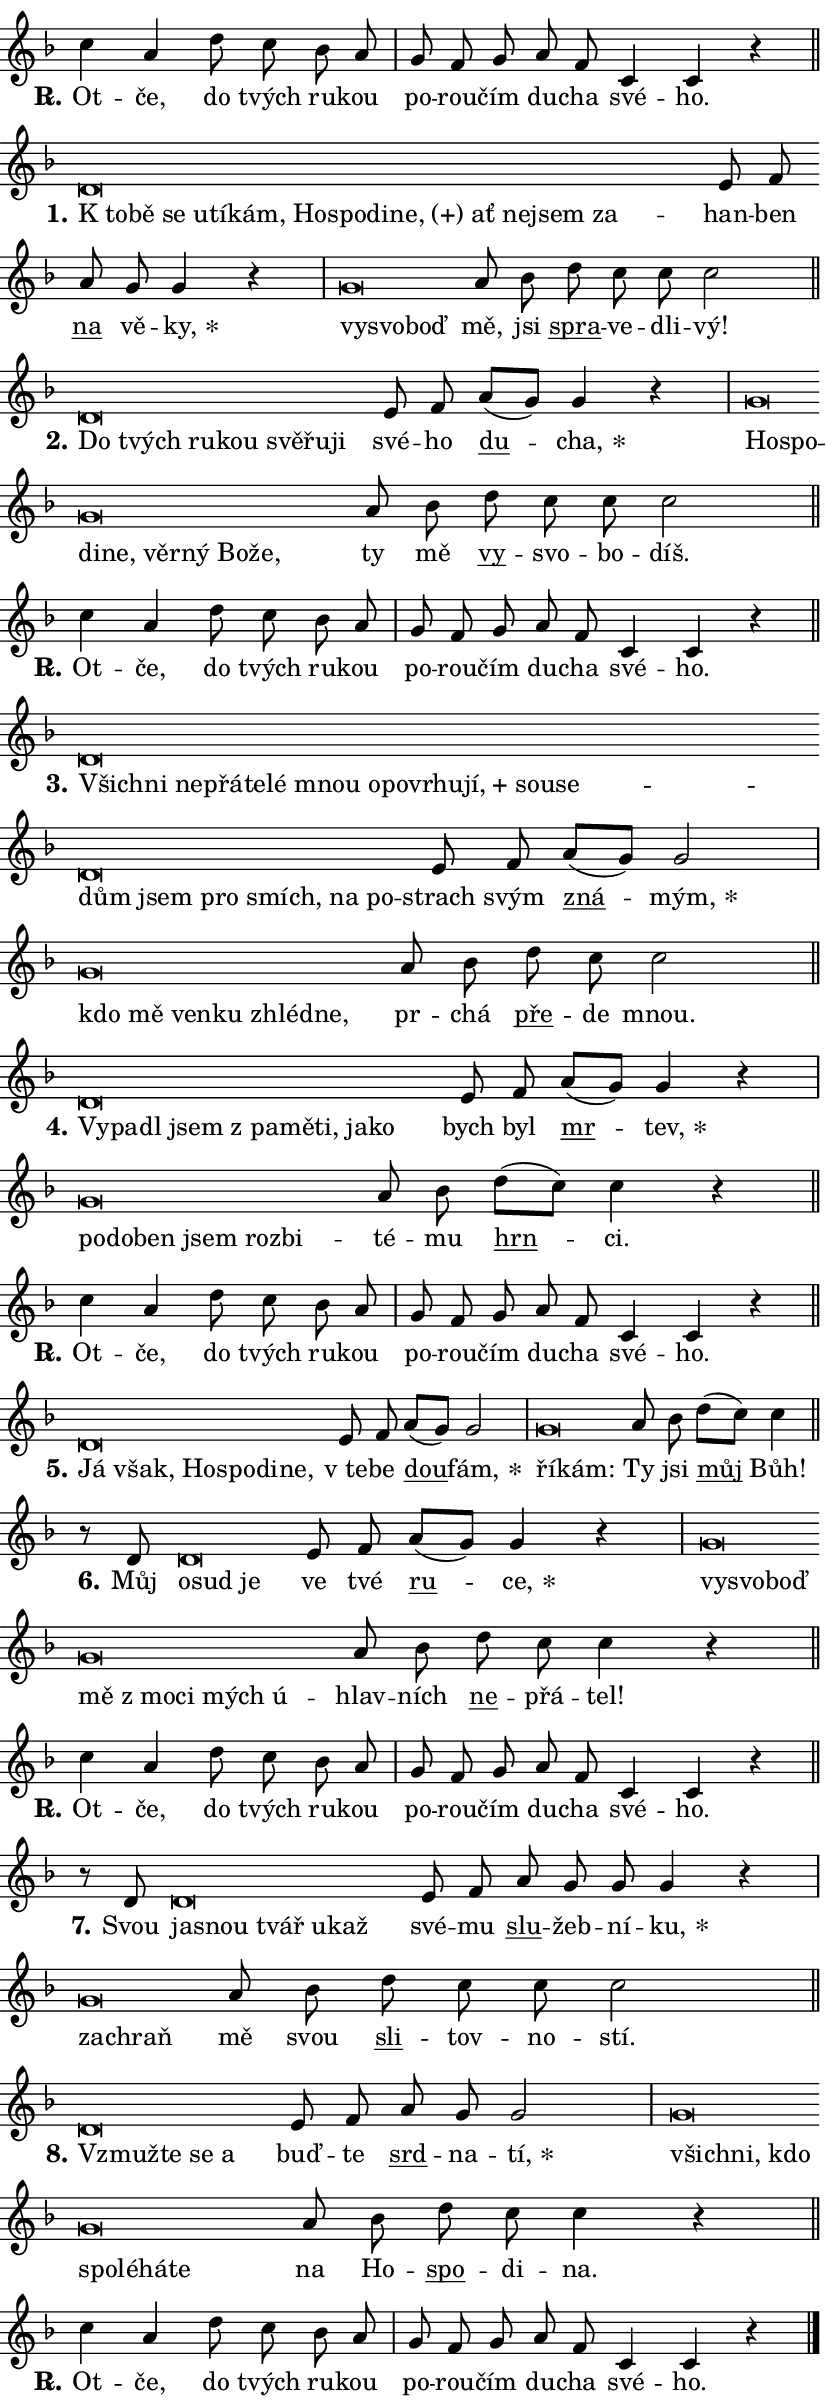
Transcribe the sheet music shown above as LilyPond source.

\version "2.24.0"
\header { tagline = "" }
\paper {
  indent = 0\cm
  top-margin = 0\cm
  right-margin = 0.13\cm % to fit lyric hyphens
  bottom-margin = 0\cm
  left-margin = 0\cm
  paper-width = 14\cm
  page-breaking = #ly:one-page-breaking
  system-system-spacing.basic-distance = #11
  score-system-spacing.basic-distance = #11
  ragged-last = ##f
}


%% Author: Thomas Morley
%% https://lists.gnu.org/archive/html/lilypond-user/2020-05/msg00002.html
#(define (line-position grob)
"Returns position of @var[grob} in current system:
   @code{'start}, if at first time-step
   @code{'end}, if at last time-step
   @code{'middle} otherwise
"
  (let* ((col (ly:item-get-column grob))
         (ln (ly:grob-object col 'left-neighbor))
         (rn (ly:grob-object col 'right-neighbor))
         (col-to-check-left (if (ly:grob? ln) ln col))
         (col-to-check-right (if (ly:grob? rn) rn col))
         (break-dir-left
           (and
             (ly:grob-property col-to-check-left 'non-musical #f)
             (ly:item-break-dir col-to-check-left)))
         (break-dir-right
           (and
             (ly:grob-property col-to-check-right 'non-musical #f)
             (ly:item-break-dir col-to-check-right))))
        (cond ((eqv? 1 break-dir-left) 'start)
              ((eqv? -1 break-dir-right) 'end)
              (else 'middle))))

#(define (tranparent-at-line-position vctor)
  (lambda (grob)
  "Relying on @code{line-position} select the relevant enry from @var{vctor}.
Used to determine transparency,"
    (case (line-position grob)
      ((end) (not (vector-ref vctor 0)))
      ((middle) (not (vector-ref vctor 1)))
      ((start) (not (vector-ref vctor 2))))))

noteHeadBreakVisibility =
#(define-music-function (break-visibility)(vector?)
"Makes @code{NoteHead}s transparent relying on @var{break-visibility}"
#{
  \override NoteHead.transparent =
    #(tranparent-at-line-position break-visibility)
#})

#(define delete-ledgers-for-transparent-note-heads
  (lambda (grob)
    "Reads whether a @code{NoteHead} is transparent.
If so this @code{NoteHead} is removed from @code{'note-heads} from
@var{grob}, which is supposed to be @code{LedgerLineSpanner}.
As a result ledgers are not printed for this @code{NoteHead}"
    (let* ((nhds-array (ly:grob-object grob 'note-heads))
           (nhds-list
             (if (ly:grob-array? nhds-array)
                 (ly:grob-array->list nhds-array)
                 '()))
           ;; Relies on the transparent-property being done before
           ;; Staff.LedgerLineSpanner.after-line-breaking is executed.
           ;; This is fragile ...
           (to-keep
             (remove
               (lambda (nhd)
                 (ly:grob-property nhd 'transparent #f))
               nhds-list)))
      ;; TODO find a better method to iterate over grob-arrays, similiar
      ;; to filter/remove etc for lists
      ;; For now rebuilt from scratch
      (set! (ly:grob-object grob 'note-heads)  '())
      (for-each
        (lambda (nhd)
          (ly:pointer-group-interface::add-grob grob 'note-heads nhd))
        to-keep))))

squashNotes = {
  \override NoteHead.X-extent = #'(-0.2 . 0.2)
  \override NoteHead.Y-extent = #'(-0.75 . 0)
  \override NoteHead.stencil =
    #(lambda (grob)
       (let ((pos (ly:grob-property grob 'staff-position)))
         (begin
           (if (< pos -7) (display "ERROR: Lower brevis then expected\n") (display ""))
           (if (<= pos -6) ly:text-interface::print ly:note-head::print))))
}
unSquashNotes = {
  \revert NoteHead.X-extent
  \revert NoteHead.Y-extent
  \revert NoteHead.stencil
}

hideNotes = \noteHeadBreakVisibility #begin-of-line-visible
unHideNotes = \noteHeadBreakVisibility #all-visible

% work-around for resetting accidentals
% https://lilypond.org/doc/v2.23/Documentation/notation/displaying-rhythms#unmetered-music
cadenzaMeasure = {
  \cadenzaOff
  \partial 1024 s1024
  \cadenzaOn
}

#(define-markup-command (accent layout props text) (markup?)
  "Underline accented syllable"
  (interpret-markup layout props
    #{\markup \override #'(offset . 4.3) \underline { #text }#}))

responsum = \markup \concat {
  "R" \hspace #-1.05 \path #0.1 #'((moveto 0 0.07) (lineto 0.9 0.8)) \hspace #0.05 "."
}

spaceSize = #0.6828661417322834 % exact space size for TeX Gyre Schola

\layout {
  \context {
    \Staff
    \remove "Time_signature_engraver"
    \override LedgerLineSpanner.after-line-breaking = #delete-ledgers-for-transparent-note-heads
  }
  \context {
    \Lyrics {
      \override LyricSpace.minimum-distance = \spaceSize
      \override LyricText.font-name = #"TeX Gyre Schola"
      \override LyricText.font-size = 1
      \override StanzaNumber.font-name = #"TeX Gyre Schola Bold"
      \override StanzaNumber.font-size = 1
    }
  }
  \context {
    \Score 
    \override NoteHead.text =
      #(lambda (grob) 
        (let ((pos (ly:grob-property grob 'staff-position)))
          #{\markup {
            \combine
              \halign #-0.55 \raise #(if (= pos -6) 0 0.5) \override #'(thickness . 2) \draw-line #'(3.2 . 0)
              \musicglyph "noteheads.sM1"
          }#}))
  }
}

% magnetic-lyrics.ily
%
%   written by
%     Jean Abou Samra <jean@abou-samra.fr>
%     Werner Lemberg <wl@gnu.org>
%
%   adapted by
%     Jiri Hon <jiri.hon@gmail.com>
%
% Version 2022-Apr-15

% https://www.mail-archive.com/lilypond-user@gnu.org/msg149350.html

#(define (Left_hyphen_pointer_engraver context)
   "Collect syllable-hyphen-syllable occurrences in lyrics and store
them in properties.  This engraver only looks to the left.  For
example, if the lyrics input is @code{foo -- bar}, it does the
following.

@itemize @bullet
@item
Set the @code{text} property of the @code{LyricHyphen} grob between
@q{foo} and @q{bar} to @code{foo}.

@item
Set the @code{left-hyphen} property of the @code{LyricText} grob with
text @q{foo} to the @code{LyricHyphen} grob between @q{foo} and
@q{bar}.
@end itemize

Use this auxiliary engraver in combination with the
@code{lyric-@/text::@/apply-@/magnetic-@/offset!} hook."
   (let ((hyphen #f)
         (text #f))
     (make-engraver
      (acknowledgers
       ((lyric-syllable-interface engraver grob source-engraver)
        (set! text grob)))
      (end-acknowledgers
       ((lyric-hyphen-interface engraver grob source-engraver)
        ;(when (not (grob::has-interface grob 'lyric-space-interface))
          (set! hyphen grob)));)
      ((stop-translation-timestep engraver)
       (when (and text hyphen)
         (ly:grob-set-object! text 'left-hyphen hyphen))
       (set! text #f)
       (set! hyphen #f)))))

#(define (lyric-text::apply-magnetic-offset! grob)
   "If the space between two syllables is less than the value in
property @code{LyricText@/.details@/.squash-threshold}, move the right
syllable to the left so that it gets concatenated with the left
syllable.

Use this function as a hook for
@code{LyricText@/.after-@/line-@/breaking} if the
@code{Left_@/hyphen_@/pointer_@/engraver} is active."
   (let ((hyphen (ly:grob-object grob 'left-hyphen #f)))
     (when hyphen
       (let ((left-text (ly:spanner-bound hyphen LEFT)))
         (when (grob::has-interface left-text 'lyric-syllable-interface)
           (let* ((common (ly:grob-common-refpoint grob left-text X))
                  (this-x-ext (ly:grob-extent grob common X))
                  (left-x-ext
                   (begin
                     ;; Trigger magnetism for left-text.
                     (ly:grob-property left-text 'after-line-breaking)
                     (ly:grob-extent left-text common X)))
                  ;; `delta` is the gap width between two syllables.
                  (delta (- (interval-start this-x-ext)
                            (interval-end left-x-ext)))
                  (details (ly:grob-property grob 'details))
                  (threshold (assoc-get 'squash-threshold details 0.2)))
             (when (< delta threshold)
               (let* (;; We have to manipulate the input text so that
                      ;; ligatures crossing syllable boundaries are not
                      ;; disabled.  For languages based on the Latin
                      ;; script this is essentially a beautification.
                      ;; However, for non-Western scripts it can be a
                      ;; necessity.
                      (lt (ly:grob-property left-text 'text))
                      (rt (ly:grob-property grob 'text))
                      (is-space (grob::has-interface hyphen 'lyric-space-interface))
                      (space (if is-space " " ""))
                      (extra-delta (if is-space spaceSize 0))
                      ;; Append new syllable.
                      (ltrt-space (if (and (string? lt) (string? rt))
                                (string-append lt space rt)
                                (make-concat-markup (list lt space rt))))
                      ;; Right-align `ltrt` to the right side.
                      (ltrt-space-markup (grob-interpret-markup
                               grob
                               (make-translate-markup
                                (cons (interval-length this-x-ext) 0)
                                (make-right-align-markup ltrt-space)))))
                 (begin
                   ;; Don't print `left-text`.
                   (ly:grob-set-property! left-text 'stencil #f)
                   ;; Set text and stencil (which holds all collected
                   ;; syllables so far) and shift it to the left.
                   (ly:grob-set-property! grob 'text ltrt-space)
                   (ly:grob-set-property! grob 'stencil ltrt-space-markup)
                   (ly:grob-translate-axis! grob (- (- delta extra-delta)) X))))))))))


#(define (lyric-hyphen::displace-bounds-first grob)
   ;; Make very sure this callback isn't triggered too early.
   (let ((left (ly:spanner-bound grob LEFT))
         (right (ly:spanner-bound grob RIGHT)))
     (ly:grob-property left 'after-line-breaking)
     (ly:grob-property right 'after-line-breaking)
     (ly:lyric-hyphen::print grob)))

squashThreshold = #0.4

\layout {
  \context {
    \Lyrics
    \consists #Left_hyphen_pointer_engraver
    \override LyricText.after-line-breaking =
      #lyric-text::apply-magnetic-offset!
    \override LyricHyphen.stencil = #lyric-hyphen::displace-bounds-first
    \override LyricText.details.squash-threshold = \squashThreshold
    \override LyricHyphen.minimum-distance = 0
    \override LyricHyphen.minimum-length = \squashThreshold
  }
}

squashText = \override LyricText.details.squash-threshold = 9999
unSquashText = \override LyricText.details.squash-threshold = \squashThreshold

leftText = \override LyricText.self-alignment-X = #LEFT
unLeftText = \revert LyricText.self-alignment-X

starOffset = #(lambda (grob) 
                (let ((x_offset (ly:self-alignment-interface::aligned-on-x-parent grob)))
                  (if (= x_offset 0) 0 (+ x_offset 1.2))))

star = #(define-music-function (syllable)(string?)
"Append star separator at the end of a syllable"
#{
  \once \override LyricText.X-offset = #starOffset
  \lyricmode { \markup {
    #syllable
    \override #'((font-name . "TeX Gyre Schola Bold")) \hspace #0.2 \lower #0.65 \larger "*"
  } }
#})

starAccent = #(define-music-function (syllable)(string?)
"Append star separator at the end of a syllable and make accent"
#{
  \once \override LyricText.X-offset = #starOffset
  \lyricmode { \markup {
    \accent #syllable
    \override #'((font-name . "TeX Gyre Schola Bold")) \hspace #0.2 \lower #0.65 \larger "*"
  } }
#})

breath = #(define-music-function (syllable)(string?)
"Append breathing indicator at the end of a syllable"
#{
  \lyricmode { \markup { #syllable "+" } }
#})

optionalBreath = #(define-music-function (syllable)(string?)
"Append optional breathing indicator at the end of a syllable"
#{
  \lyricmode { \markup { #syllable "(+)" } }
#})


\score {
    <<
        \new Voice = "melody" { \cadenzaOn \key f \major \relative { c''4 a d8 c bes a \cadenzaMeasure \bar "|" g f g \bar "" a f \bar "" c4 c r \cadenzaMeasure \bar "||" \break } }
        \new Lyrics \lyricsto "melody" { \lyricmode { \set stanza = \responsum
Ot -- če, do tvých ru -- kou po -- rou -- čím du -- cha své -- ho. } }
    >>
    \layout {}
}

\score {
    <<
        \new Voice = "melody" { \cadenzaOn \key f \major \relative { \squashNotes d'\breve*1/16 \hideNotes \breve*1/16 \bar "" \breve*1/16 \bar "" \breve*1/16 \bar "" \breve*1/16 \bar "" \breve*1/16 \bar "" \breve*1/16 \bar "" \breve*1/16 \bar "" \breve*1/16 \bar "" \breve*1/16 \bar "" \breve*1/16 \bar "" \breve*1/16 \bar "" \breve*1/16 \breve*1/16 \bar "" \unHideNotes \unSquashNotes e8 f \bar "" a g g4 r \cadenzaMeasure \bar "|" \squashNotes g\breve*1/16 \hideNotes \breve*1/16 \breve*1/16 \bar "" \unHideNotes \unSquashNotes a8 bes \bar "" d c c c2 \cadenzaMeasure \bar "||" \break } }
        \new Lyrics \lyricsto "melody" { \lyricmode { \set stanza = "1."
\leftText "K to" -- \squashText bě se u -- tí -- kám, Ho -- spo -- di -- \optionalBreath ne, ať nej -- sem za -- \unLeftText \unSquashText han -- ben \markup \accent na vě -- \star ky, \leftText vy -- \squashText svo -- boď \unLeftText \unSquashText mě, jsi \markup \accent spra -- ve -- dli -- vý! } }
    >>
    \layout {}
}

\score {
    <<
        \new Voice = "melody" { \cadenzaOn \key f \major \relative { \squashNotes d'\breve*1/16 \hideNotes \breve*1/16 \bar "" \breve*1/16 \bar "" \breve*1/16 \bar "" \breve*1/16 \bar "" \breve*1/16 \breve*1/16 \bar "" \unHideNotes \unSquashNotes e8 f \bar "" a[( g)] g4 r \cadenzaMeasure \bar "|" \squashNotes g\breve*1/16 \hideNotes \breve*1/16 \bar "" \breve*1/16 \bar "" \breve*1/16 \bar "" \breve*1/16 \bar "" \breve*1/16 \bar "" \breve*1/16 \breve*1/16 \bar "" \unHideNotes \unSquashNotes a8 bes \bar "" d c c c2 \cadenzaMeasure \bar "||" \break } }
        \new Lyrics \lyricsto "melody" { \lyricmode { \set stanza = "2."
\leftText Do \squashText tvých ru -- kou svě -- řu -- ji \unLeftText \unSquashText své -- ho \markup \accent du -- \star cha, \leftText Ho -- \squashText spo -- di -- ne, věr -- ný Bo -- že, \unLeftText \unSquashText ty mě \markup \accent vy -- svo -- bo -- díš. } }
    >>
    \layout {}
}

\score {
    <<
        \new Voice = "melody" { \cadenzaOn \key f \major \relative { c''4 a d8 c bes a \cadenzaMeasure \bar "|" g f g \bar "" a f \bar "" c4 c r \cadenzaMeasure \bar "||" \break } }
        \new Lyrics \lyricsto "melody" { \lyricmode { \set stanza = \responsum
Ot -- če, do tvých ru -- kou po -- rou -- čím du -- cha své -- ho. } }
    >>
    \layout {}
}

\score {
    <<
        \new Voice = "melody" { \cadenzaOn \key f \major \relative { \squashNotes d'\breve*1/16 \hideNotes \breve*1/16 \bar "" \breve*1/16 \bar "" \breve*1/16 \bar "" \breve*1/16 \bar "" \breve*1/16 \bar "" \breve*1/16 \bar "" \breve*1/16 \bar "" \breve*1/16 \bar "" \breve*1/16 \bar "" \breve*1/16 \bar "" \breve*1/16 \bar "" \breve*1/16 \bar "" \breve*1/16 \bar "" \breve*1/16 \bar "" \breve*1/16 \bar "" \breve*1/16 \bar "" \breve*1/16 \bar "" \breve*1/16 \breve*1/16 \bar "" \unHideNotes \unSquashNotes e8 f \bar "" a[( g)] g2 \cadenzaMeasure \bar "|" \squashNotes g\breve*1/16 \hideNotes \breve*1/16 \bar "" \breve*1/16 \bar "" \breve*1/16 \bar "" \breve*1/16 \breve*1/16 \bar "" \unHideNotes \unSquashNotes a8 bes \bar "" d c c2 \cadenzaMeasure \bar "||" \break } }
        \new Lyrics \lyricsto "melody" { \lyricmode { \set stanza = "3."
\leftText Všich -- \squashText ni ne -- přá -- te -- lé mnou o -- po -- vr -- hu -- \breath "jí," sou -- se -- dům jsem pro smích, na po -- \unLeftText \unSquashText strach svým \markup \accent zná -- \star mým, \leftText kdo \squashText mě ven -- ku zhléd -- ne, \unLeftText \unSquashText pr -- chá \markup \accent pře -- de mnou. } }
    >>
    \layout {}
}

\score {
    <<
        \new Voice = "melody" { \cadenzaOn \key f \major \relative { \squashNotes d'\breve*1/16 \hideNotes \breve*1/16 \bar "" \breve*1/16 \bar "" \breve*1/16 \bar "" \breve*1/16 \bar "" \breve*1/16 \bar "" \breve*1/16 \bar "" \breve*1/16 \breve*1/16 \bar "" \unHideNotes \unSquashNotes e8 f \bar "" a[( g)] g4 r \cadenzaMeasure \bar "|" \squashNotes g\breve*1/16 \hideNotes \breve*1/16 \bar "" \breve*1/16 \bar "" \breve*1/16 \bar "" \breve*1/16 \breve*1/16 \bar "" \unHideNotes \unSquashNotes a8 bes \bar "" d[( c)] c4 r \cadenzaMeasure \bar "||" \break } }
        \new Lyrics \lyricsto "melody" { \lyricmode { \set stanza = "4."
\leftText Vy -- \squashText pa -- dl jsem "z pa" -- mě -- ti, ja -- ko \unLeftText \unSquashText bych byl \markup \accent mr -- \star tev, \leftText po -- \squashText do -- ben jsem roz -- bi -- \unLeftText \unSquashText té -- mu \markup \accent hrn -- ci. } }
    >>
    \layout {}
}

\score {
    <<
        \new Voice = "melody" { \cadenzaOn \key f \major \relative { c''4 a d8 c bes a \cadenzaMeasure \bar "|" g f g \bar "" a f \bar "" c4 c r \cadenzaMeasure \bar "||" \break } }
        \new Lyrics \lyricsto "melody" { \lyricmode { \set stanza = \responsum
Ot -- če, do tvých ru -- kou po -- rou -- čím du -- cha své -- ho. } }
    >>
    \layout {}
}

\score {
    <<
        \new Voice = "melody" { \cadenzaOn \key f \major \relative { \squashNotes d'\breve*1/16 \hideNotes \breve*1/16 \bar "" \breve*1/16 \bar "" \breve*1/16 \bar "" \breve*1/16 \breve*1/16 \bar "" \unHideNotes \unSquashNotes e8 f \bar "" a[( g)] g2 \cadenzaMeasure \bar "|" \squashNotes g\breve*1/16 \hideNotes \breve*1/16 \bar "" \unHideNotes \unSquashNotes a8 bes \bar "" d[( c)] c4 \cadenzaMeasure \bar "||" \break } }
        \new Lyrics \lyricsto "melody" { \lyricmode { \set stanza = "5."
\leftText Já \squashText však, Ho -- spo -- di -- ne, \unLeftText \unSquashText "v te" -- be \markup \accent dou -- \star fám, \leftText ří -- \squashText kám: \unLeftText \unSquashText Ty jsi \markup \accent můj Bůh! } }
    >>
    \layout {}
}

\score {
    <<
        \new Voice = "melody" { \cadenzaOn \key f \major \relative { r8 d' \squashNotes d\breve*1/16 \hideNotes \breve*1/16 \breve*1/16 \bar "" \unHideNotes \unSquashNotes e8 f \bar "" a[( g)] g4 r \cadenzaMeasure \bar "|" \squashNotes g\breve*1/16 \hideNotes \breve*1/16 \bar "" \breve*1/16 \bar "" \breve*1/16 \bar "" \breve*1/16 \bar "" \breve*1/16 \bar "" \breve*1/16 \breve*1/16 \bar "" \unHideNotes \unSquashNotes a8 bes \bar "" d c c4 r \cadenzaMeasure \bar "||" \break } }
        \new Lyrics \lyricsto "melody" { \lyricmode { \set stanza = "6."
Můj \leftText o -- \squashText sud je \unLeftText \unSquashText ve tvé \markup \accent ru -- \star ce, \leftText vy -- \squashText svo -- boď mě "z mo" -- ci mých ú -- \unLeftText \unSquashText hlav -- ních \markup \accent ne -- přá -- tel! } }
    >>
    \layout {}
}

\score {
    <<
        \new Voice = "melody" { \cadenzaOn \key f \major \relative { c''4 a d8 c bes a \cadenzaMeasure \bar "|" g f g \bar "" a f \bar "" c4 c r \cadenzaMeasure \bar "||" \break } }
        \new Lyrics \lyricsto "melody" { \lyricmode { \set stanza = \responsum
Ot -- če, do tvých ru -- kou po -- rou -- čím du -- cha své -- ho. } }
    >>
    \layout {}
}

\score {
    <<
        \new Voice = "melody" { \cadenzaOn \key f \major \relative { r8 d' \squashNotes d\breve*1/16 \hideNotes \breve*1/16 \bar "" \breve*1/16 \bar "" \breve*1/16 \breve*1/16 \bar "" \unHideNotes \unSquashNotes e8 f \bar "" a g g g4 r \cadenzaMeasure \bar "|" \squashNotes g\breve*1/16 \hideNotes \breve*1/16 \bar "" \unHideNotes \unSquashNotes a8 bes \bar "" d c c c2 \cadenzaMeasure \bar "||" \break } }
        \new Lyrics \lyricsto "melody" { \lyricmode { \set stanza = "7."
Svou \leftText ja -- \squashText snou tvář u -- kaž \unLeftText \unSquashText své -- mu \markup \accent slu -- žeb -- ní -- \star ku, \leftText za -- \squashText chraň \unLeftText \unSquashText mě svou \markup \accent sli -- tov -- no -- stí. } }
    >>
    \layout {}
}

\score {
    <<
        \new Voice = "melody" { \cadenzaOn \key f \major \relative { \squashNotes d'\breve*1/16 \hideNotes \breve*1/16 \bar "" \breve*1/16 \breve*1/16 \bar "" \unHideNotes \unSquashNotes e8 f \bar "" a g g2 \cadenzaMeasure \bar "|" \squashNotes g\breve*1/16 \hideNotes \breve*1/16 \bar "" \breve*1/16 \bar "" \breve*1/16 \bar "" \breve*1/16 \bar "" \breve*1/16 \breve*1/16 \bar "" \unHideNotes \unSquashNotes a8 bes \bar "" d c c4 r \cadenzaMeasure \bar "||" \break } }
        \new Lyrics \lyricsto "melody" { \lyricmode { \set stanza = "8."
\leftText Vzmuž -- \squashText te se a \unLeftText \unSquashText buď -- te \markup \accent srd -- na -- \star tí, \leftText všich -- \squashText ni, kdo spo -- lé -- há -- te \unLeftText \unSquashText na Ho -- \markup \accent spo -- di -- na. } }
    >>
    \layout {}
}

\score {
    <<
        \new Voice = "melody" { \cadenzaOn \key f \major \relative { c''4 a d8 c bes a \cadenzaMeasure \bar "|" g f g \bar "" a f \bar "" c4 c r \cadenzaMeasure \bar "||" \break } \bar "|." }
        \new Lyrics \lyricsto "melody" { \lyricmode { \set stanza = \responsum
Ot -- če, do tvých ru -- kou po -- rou -- čím du -- cha své -- ho. } }
    >>
    \layout {}
}
